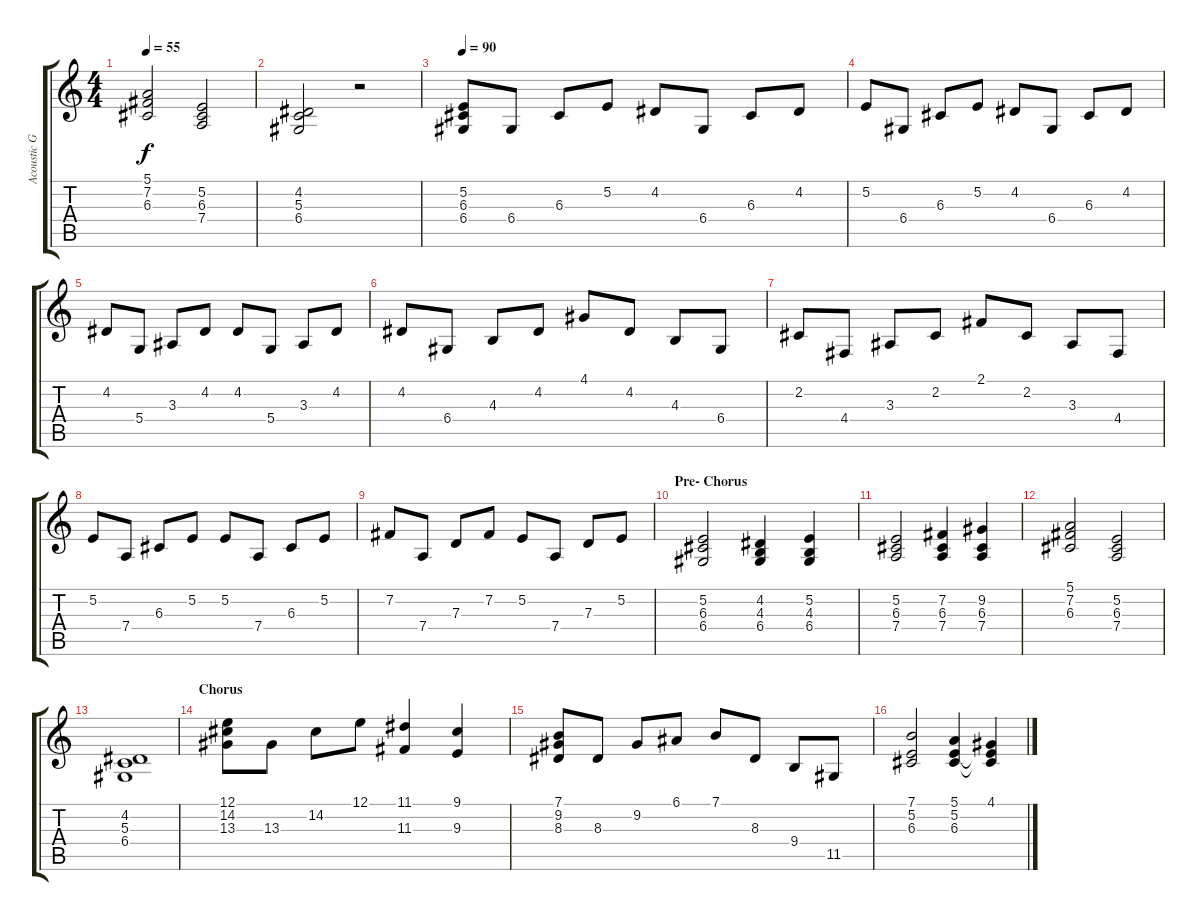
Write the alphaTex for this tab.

\track ("Acoustic Grand Piano (Right Hand)" "Acoustic G") {instrument acousticgrandpiano}
\staff {score tabs}
\tuning (E4 B3 G3 D3 A2 E2) {hide}
\ts (4 4)
\tempo 55
\clef g2
\ks c
(5.1 7.2 6.3).2{dy f} (5.2 6.3 7.4).2 |
(4.2 5.3 6.4).2 r.2 |
\tempo 90
(5.2 6.3 6.4).8 6.4.8 6.3.8 5.2.8 4.2.8 6.4.8 6.3.8 4.2.8 |
5.2.8 6.4.8 6.3.8 5.2.8 4.2.8 6.4.8 6.3.8 4.2.8 |
4.2.8 5.4.8 3.3.8 4.2.8 4.2.8 5.4.8 3.3.8 4.2.8 |
4.2.8 6.4.8 4.3.8 4.2.8 4.1.8 4.2.8 4.3.8 6.4.8 |
2.2.8 4.4.8 3.3.8 2.2.8 2.1.8 2.2.8 3.3.8 4.4.8 |
5.2.8 7.4.8 6.3.8 5.2.8 5.2.8 7.4.8 6.3.8 5.2.8 |
7.2.8 7.4.8 7.3.8 7.2.8 5.2.8 7.4.8 7.3.8 5.2.8 |
\section ("" "Pre- Chorus")
(5.2 6.3 6.4).2 (4.2 4.3 6.4).4 (5.2 4.3 6.4).4 |
(5.2 6.3 7.4).2 (7.2 6.3 7.4).4 (9.2 6.3 7.4).4 |
(5.1 7.2 6.3).2 (5.2 6.3 7.4).2 |
(4.2 5.3 6.4).1 |
\section ("" "Chorus")
(12.1 14.2 13.3).8 13.3.8 14.2.8 12.1.8 (11.1 11.3).4 (9.1 9.3).4 |
(7.1 9.2 8.3).8 8.3.8 9.2.8 6.1.8 7.1.8 8.3.8 9.4.8 11.5.8 |
(7.1 5.2 6.3).2 (5.1 5.2 6.3).4 (4.1 5.2{t} 6.3{t}).4
